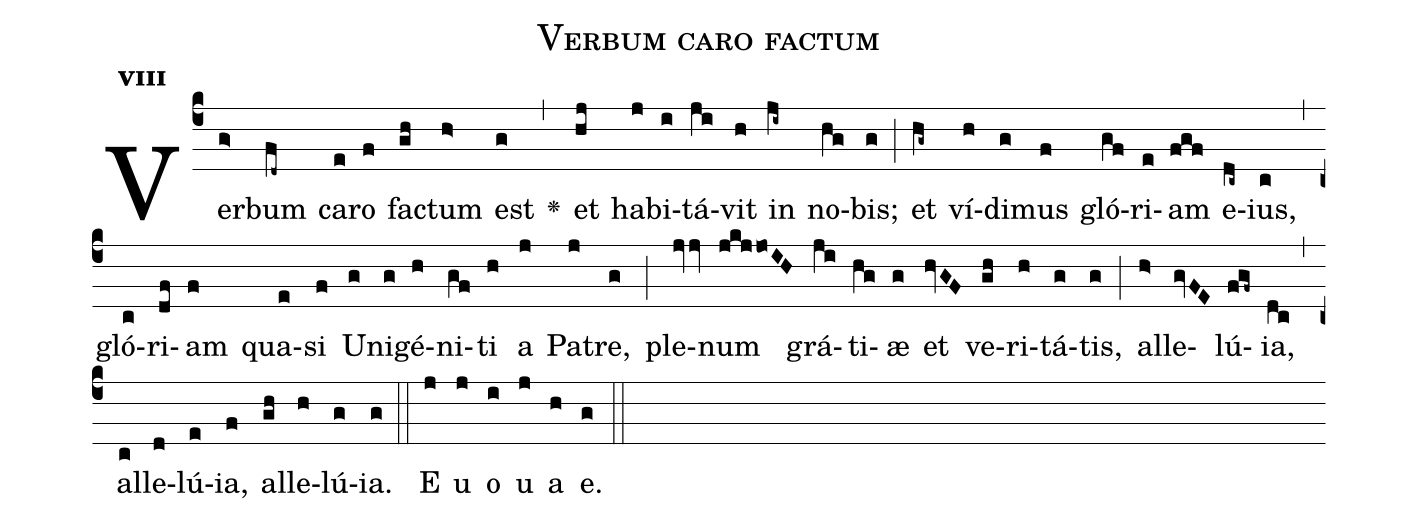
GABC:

name:Verbum caro factum;
office-part:Antiphona;
mode:8;
%%
initial-style: 1;
name: Verbum caro factum
book: Antiphonae & Responsoria/Tomus I, p. 119;
occasion: In die 3 Ianuarii;
office-part: Laudes Ant E;
user-notes: ;
commentary: ;
annotation: 8g;
centering-scheme: english;
fontsize: 12;
font: OFLSortsMillGoudy;
height: 11;
width: 4.5;
%%
(c4)Ver(g>)bum(fd~) ca(e)ro(f) fa(gh)ctum(h>) est(g) <v>\greheightstar</v>(,) et(hj) ha(j)bi(i)tá(ji)vit(h) in(ji~) no(hg)bis;(g) (;) et(hg~) ví(h)di(g)mus(f) gló(gf)ri(e)am(fgf) e(dc~)ius,(c) (,) gló(c)ri(df)am(f) qua(e)si(f) U(g)ni(g)gé(h)ni(gf)ti(h) a(j) Pa(j)tre,(g) (;) ple(jvv)num(jkjjoIH) grá(ji)ti(hg)æ(g) et(hvGF) ve(gh)ri(h)tá(g)tis,(g) (;) al(h>)le(gvFE)lú(fgf~)ia,(dc) (,) al(c)le(d)lú(e)ia,(f) al(gh)le(h)lú(g)ia.(g) (::)
E(j) u(j) o(i) u(j) a(h) e.(g) (::)
